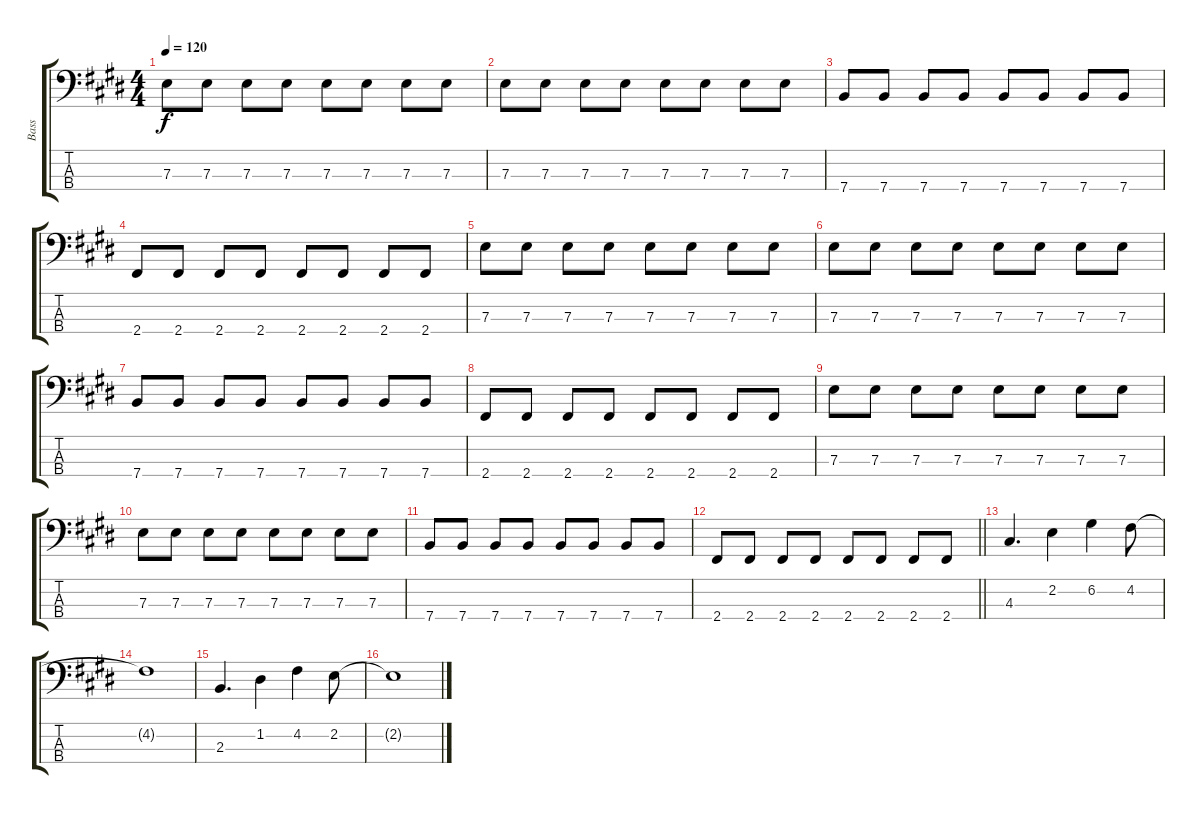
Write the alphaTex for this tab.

\track ("Bass" "Bass") {instrument electricbassfinger}
\staff {score tabs}
\tuning (G2 D2 A1 E1) {hide}
\ts (4 4)
\tempo 120
\clef f4
\ks e
7.3.8{dy f} 7.3.8 7.3.8 7.3.8 7.3.8 7.3.8 7.3.8 7.3.8 |
7.3.8 7.3.8 7.3.8 7.3.8 7.3.8 7.3.8 7.3.8 7.3.8 |
7.4.8 7.4.8 7.4.8 7.4.8 7.4.8 7.4.8 7.4.8 7.4.8 |
2.4.8 2.4.8 2.4.8 2.4.8 2.4.8 2.4.8 2.4.8 2.4.8 |
7.3.8 7.3.8 7.3.8 7.3.8 7.3.8 7.3.8 7.3.8 7.3.8 |
7.3.8 7.3.8 7.3.8 7.3.8 7.3.8 7.3.8 7.3.8 7.3.8 |
7.4.8 7.4.8 7.4.8 7.4.8 7.4.8 7.4.8 7.4.8 7.4.8 |
2.4.8 2.4.8 2.4.8 2.4.8 2.4.8 2.4.8 2.4.8 2.4.8 |
7.3.8 7.3.8 7.3.8 7.3.8 7.3.8 7.3.8 7.3.8 7.3.8 |
7.3.8 7.3.8 7.3.8 7.3.8 7.3.8 7.3.8 7.3.8 7.3.8 |
7.4.8 7.4.8 7.4.8 7.4.8 7.4.8 7.4.8 7.4.8 7.4.8 |
\barLineRight lightlight
2.4.8 2.4.8 2.4.8 2.4.8 2.4.8 2.4.8 2.4.8 2.4.8 |
4.3.4{d} 2.2.4 6.2.4 4.2.8 |
4.2{t}.1 |
2.3.4{d} 1.2.4 4.2.4 2.2.8 |
2.2{t}.1
